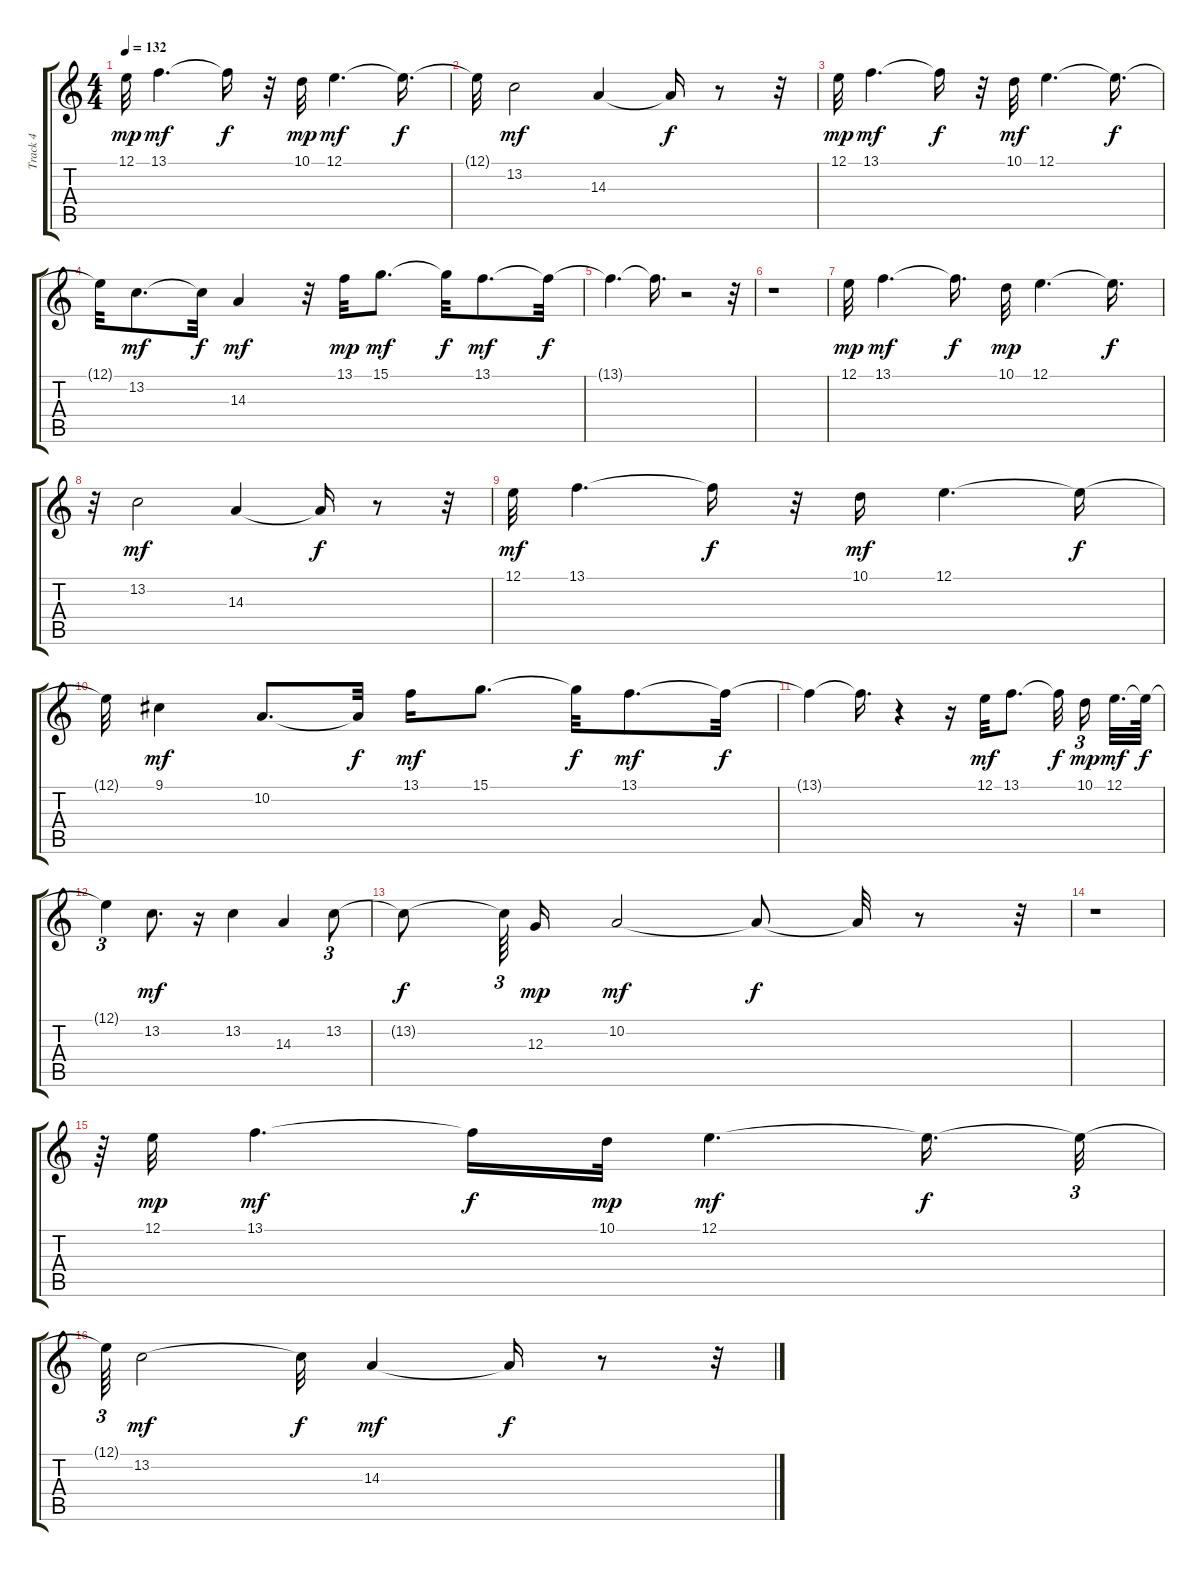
\track ("Track 4" "Track 4") {instrument voiceoohs}
\staff {score tabs}
\tuning (E4 B3 G3 D3 A2 E2) {hide}
\ts (4 4)
\tempo 132
\clef g2
\ks c
12.1.32{dy mp} 13.1.4{d dy mf} 13.1{t}.16{dy f} r.32 10.1.32{dy mp} 12.1.4{d dy mf} 12.1{t}.16{d dy f} |
12.1{t}.32 13.2.2{dy mf} 14.3.4 14.3{t}.16{dy f} r.8 r.32 |
12.1.32{dy mp} 13.1.4{d dy mf} 13.1{t}.16{dy f} r.32 10.1.32{dy mf} 12.1.4{d} 12.1{t}.16{d dy f} |
12.1{t}.32 13.2.8{d dy mf} 13.2{t}.32{dy f} 14.3.4{dy mf} r.32 13.1.32{dy mp} 15.1.8{d dy mf} 15.1{t}.32{dy f} 13.1.8{d dy mf} 13.1{t}.32{dy f} |
13.1{t}.4{d} 13.1{t}.16{d} r.2 r.32 |
r.1 |
12.1.32{dy mp} 13.1.4{d dy mf} 13.1{t}.16{d dy f} 10.1.32{dy mp} 12.1.4{d} 12.1{t}.16{d dy f} |
r.32 13.2.2{dy mf} 14.3.4 14.3{t}.16{dy f} r.8 r.32 |
12.1.32{dy mf} 13.1.4{d} 13.1{t}.16{dy f} r.32 10.1.16{dy mf} 12.1.4{d} 12.1{t}.16{dy f} |
12.1{t}.32 9.1.4{dy mf} 10.2.8{d} 10.2{t}.32{dy f} 13.1.16{dy mf} 15.1.8{d} 15.1{t}.32{dy f} 13.1.8{d dy mf} 13.1{t}.32{dy f} |
13.1{t}.4 13.1{t}.16{d} r.4 r.16 12.1.32{dy mf} 13.1.8{d} 13.1{t}.32{dy f beam splitsecondary} 10.1.16{tu (3 2) dy mp beam splitsecondary} 12.1.32{d dy mf} 12.1{t}.64{dy f} |
12.1{t}.4{tu (3 2)} 13.2.8{d dy mf} r.16 13.2.4 14.3.4 13.2.8{tu (3 2)} |
13.2{t}.8{dy f} 13.2{t}.64{tu (3 2) beam splitsecondary} 12.3.16{dy mp} 10.2.2{dy mf} 10.2{t}.8{dy f} 10.2{t}.32 r.8 r.32{tu (3 2)} |
r.1 |
r.64{tu (3 2)} 12.1.32{dy mp} 13.1.4{d dy mf} 13.1{t}.16{dy f} 10.1.32{dy mp} 12.1.4{d dy mf} 12.1{t}.16{d dy f} 12.1{t}.32{tu (3 2)} |
12.1{t}.64{tu (3 2)} 13.2.2{dy mf} 13.2{t}.32{dy f} 14.3.4{dy mf} 14.3{t}.16{dy f} r.8 r.32{tu (3 2)}
